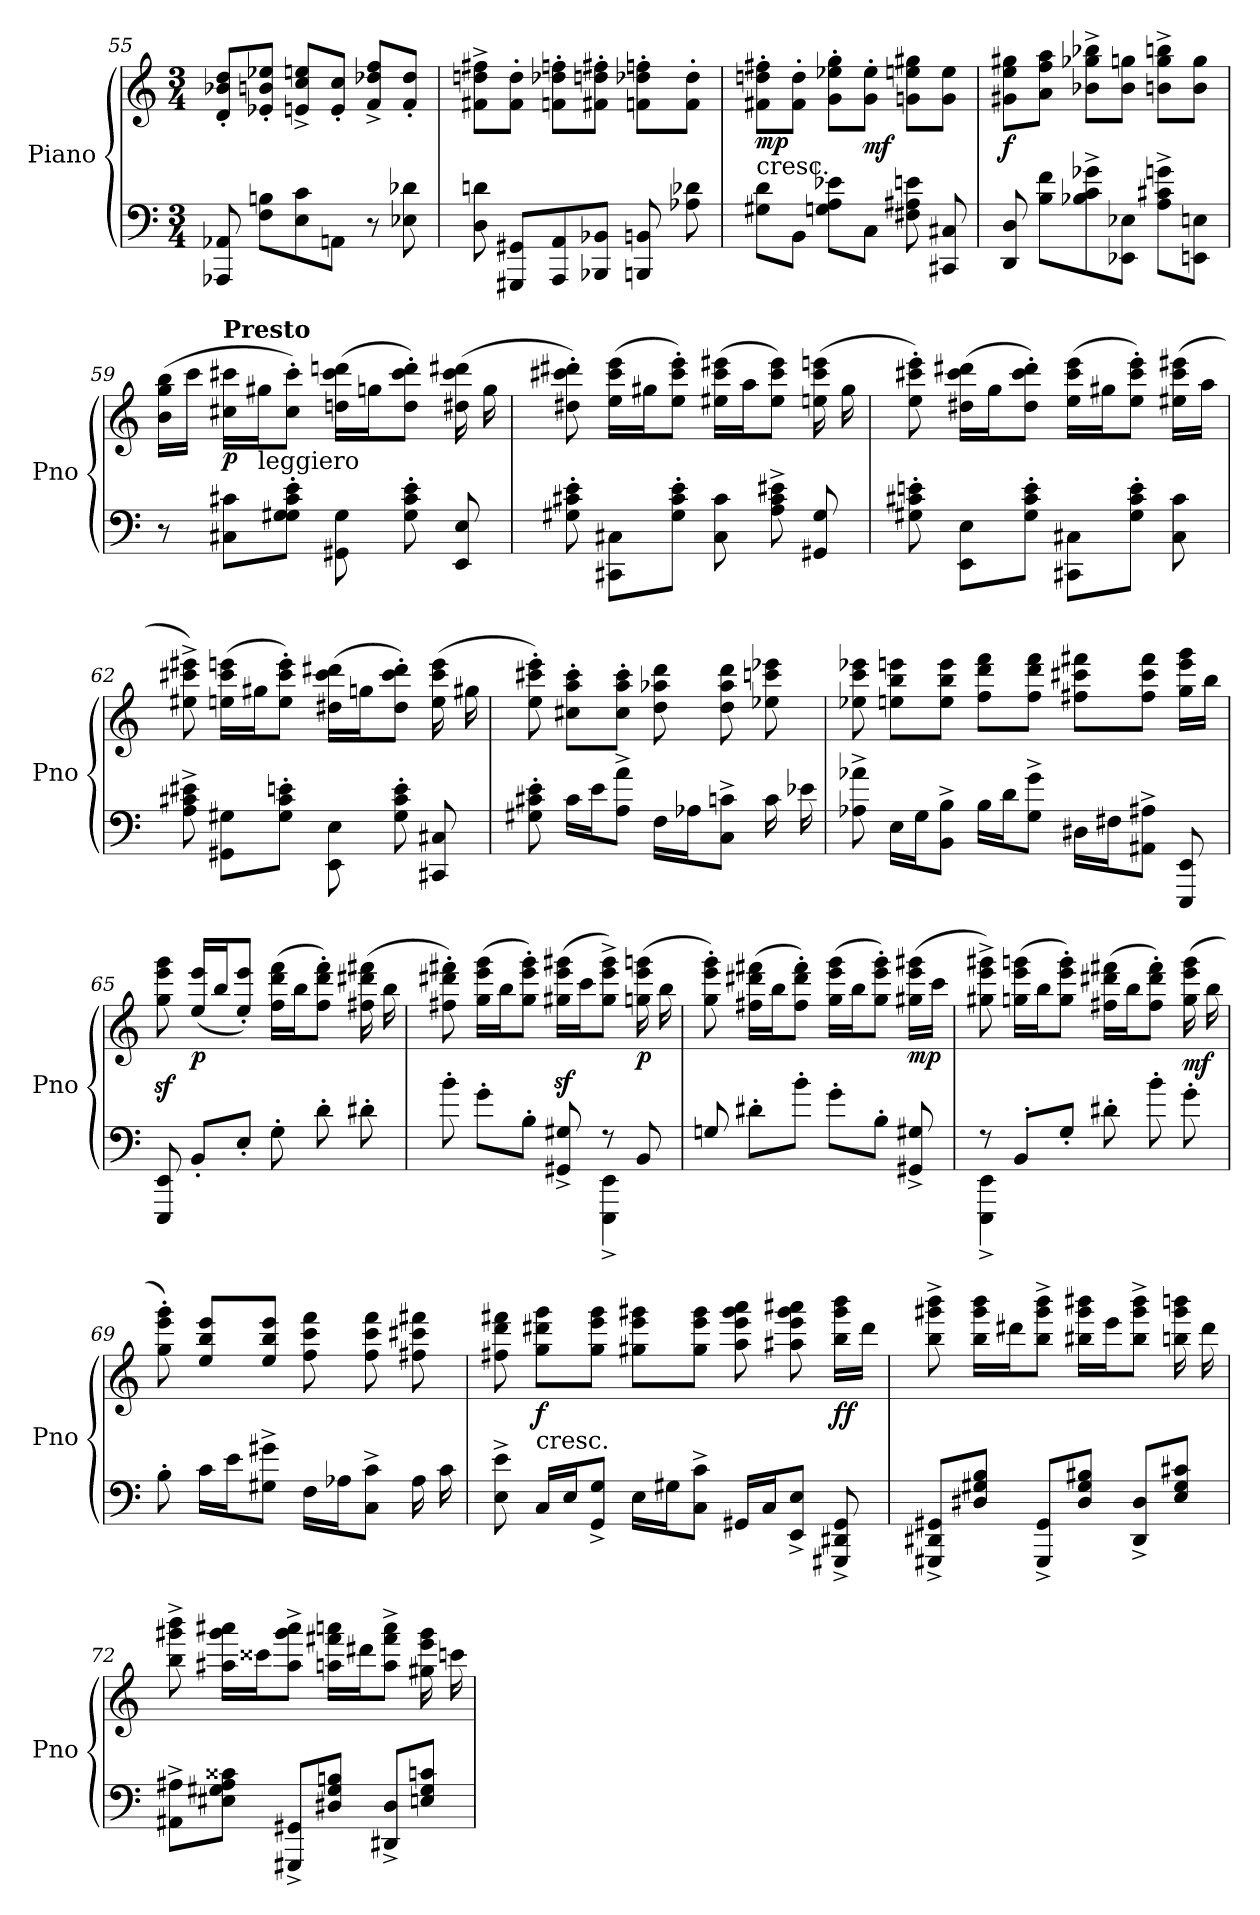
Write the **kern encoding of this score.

**kern	**kern	**dynam
*part1	*part1	*part1
*staff2	*staff1	*staff1/2
*I"Piano	*	*
*I'Pno	*	*
*clefF4	*clefG2	*
*k[]	*k[]	*
*M3/4	*M3/4	*
=55	=55	=55
8AAA-X/ 8AA-X/	8d/' 8b-X/' 8dd/'L	.
8F\ 8Bn\L	8e-X/' 8bn/' 8ee-X/'J	.
8E\ 8c\	8en/^ 8cc/^ 8een/^L	.
8AAn\J	8e/' 8cc/'J	.
8r	8f/^ 8dd-X/^ 8ff/^L	.
8E-X\ 8d-X\	8f/' 8dd-/'J	.
=56	=56	=56
8D\ 8dn\	8f#X\^ 8ddn\^ 8ff#X\^L	.
8GGG#X/ 8GG#X/L	8f#\' 8dd\'J	.
8AAA/ 8AA/	8fn\' 8dd-X\' 8ffn\'L	.
8BBB-X/ 8BB-X/J	8f#X\' 8ddn\' 8ff#X\'J	.
8BBBn/ 8BBn/	8fn\' 8dd-X\' 8ffn\'L	.
8A-X\ 8d-X\	8f\' 8dd-\'J	.
!!LO:LB:g=z
=57	=57	=57
!	!LO:TX:b:t=cresc.	!
!	!	!LO:DY:b
8G#X\ 8d\L	8f#X\' 8ddn\' 8ff#X\'L	mp
8BB\J	8f#\' 8dd\'J	.
8Gn\ 8A\ 8e-X\L	8g\' 8ee-X\' 8gg\'L	.
!	!	!LO:DY:b
8C\J	8g\' 8ee-\'J	mf
8F#X\ 8A#X\ 8en\	8gn\ 8een\ 8gg#X\L	.
8CC#X/ 8C#X/	8g\ 8ee\J	.
=58	=58	=58
!	!	!LO:DY:b
8DD/ 8D/	8g#X\ 8ee\ 8gg#X\L	f
8B\ 8f\L	8a\ 8ff\ 8aa\J	.
8B-X\^ 8c\^ 8g-X\^	8b-X\^ 8gg-X\^ 8bb-X\^L	.
8EE-X\ 8E-X\J	8b-\ 8ggn\J	.
8A\^ 8c#X\^ 8gn\^L	8bn\^ 8gg\^ 8bbn\^L	.
8EEn\ 8En\J	8b\ 8gg\J	.
!!LO:PB:g=z
=59	=59	=59
8r	(>16b\ 16gg\ 16bb\LL	.
.	16ccc\JJ	.
!	!LO:TX:a:B:t=Presto	!
!	!	!LO:DY:b
8C#X\ 8c#X\L	16cc#X\ 16ccc#X\LL	p
!	!LO:TX:b:t=leggiero	!
.	16gg#X\J	.
8G\' 8G#X\' 8c#\' 8e\'J	8cc#\' 8ccc#\'J)	.
8GG#X\ 8G#\	(>16ddn\ 16ccc#\ 16dddn\LL	.
.	16ggn\J	.
8G#\' 8c#\' 8e\'	8dd\' 8ccc#\' 8ddd\'J)	.
8EE/ 8E/	(>16dd#X\ 16ccc#\ 16ddd#X\	.
.	16gg\	.
=60	=60	=60
8G#X\' 8c#X\' 8e\'	8dd#X\' 8ccc#X\' 8ddd#X\')	.
8CC#X\ 8C#X\L	(>16ee\ 16ccc#\ 16eee\LL	.
.	16gg#X\J	.
8G#\' 8c#\' 8e\'J	8ee\' 8ccc#\' 8eee\'J)	.
8C#\ 8c#\	(>16ee#X\ 16ccc#\ 16eee#X\LL	.
.	16aa\J	.
8A\^ 8c#\^ 8e#X\^	8ee#\ 8ccc#\ 8eee#\J)	.
8GG#X/ 8G#/	(>16een\ 16ccc#\ 16eeen\	.
.	16gg#\	.
!!LO:LB:g=z
=61	=61	=61
8G#X\' 8c#X\' 8en\'	8ee\' 8ccc#X\' 8eee\')	.
8EE\ 8E\L	(>16dd#X\ 16ccc#\ 16ddd#X\LL	.
.	16gg\J	.
8G#\' 8c#\' 8e\'J	8dd#\' 8ccc#\' 8ddd#\'J)	.
8CC#X\ 8C#X\L	(>16ee\ 16ccc#\ 16eee\LL	.
.	16gg#X\J	.
8G#\' 8c#\' 8e\'J	8ee\' 8ccc#\' 8eee\'J)	.
8C#\ 8c#\	(>16ee#X\ 16ccc#\ 16eee#X\LL	.
.	16aa\JJ	.
!!LO:LB:g=z
=62	=62	=62
8A\^ 8c#X\^ 8e#X\^	8ee#X\^ 8ccc#X\^ 8eee#X\^)	.
8GG#X\ 8G#X\L	(>16een\ 16ccc#\ 16eeen\LL	.
.	16gg#X\J	.
8G#\' 8c#\' 8en\'J	8ee\' 8ccc#\' 8eee\'J)	.
8EE\ 8E\	(>16dd#X\ 16ccc#\ 16ddd#X\LL	.
.	16ggn\J	.
8G#\' 8c#\' 8e\'	8dd#\' 8ccc#\' 8ddd#\'J)	.
8CC#X/ 8C#X/	(>16ee\ 16ccc#\ 16eee\	.
.	16gg#X\	.
=63	=63	=63
8G#X\' 8c#X\' 8e\'	8ee\' 8ccc#X\' 8eee\')	.
16c#\LL	8cc#X\' 8aa\' 8ccc#\'L	.
16e\J	.	.
8A\^ 8a\^J	8cc#\' 8aa\' 8ccc#\'J	.
16F\LL	8dd\ 8aa-X\ 8ddd\	.
16A-X\J	.	.
8C\^ 8cn\^J	8dd\ 8aa-\ 8ddd\	.
16c\	8ee-X\ 8cccn\ 8eee-X\	.
16e-X\	.	.
!!LO:LB:g=z
=64	=64	=64
8A-X\^ 8a-X\^	8ee-X\ 8ccc\ 8eee-X\	.
16E\LL	8een\ 8bb\ 8eeen\L	.
16G\J	.	.
8BB\^ 8B\^J	8ee\ 8bb\ 8eee\J	.
16B\LL	8ff\ 8ddd\ 8fff\L	.
16d\J	.	.
8G\^ 8g\^J	8ff\ 8ddd\ 8fff\J	.
16D#X\LL	8ff#X\ 8ccc#X\ 8fff#X\L	.
16F#X\J	.	.
8AA#X\^ 8A#X\^J	8ff#\ 8ccc#\ 8fff#\J	.
8EEE/ 8EE/	16gg\ 16eee\ 16ggg\LL	.
.	16bb\JJ	.
!!LO:LB:g=z
=65	=65	=65
8EEE/ 8EE/	8gg\z< 8eee\z< 8ggg\z<	.
!	!	!LO:DY:b
8BB'/L	(<16ee/ 16eee/LL	p
.	16bb/J	.
8E'/J	8ee/' 8eee/'J)	.
8G'\	(>16ff\ 16ddd\ 16fff\LL	.
.	16bb\J	.
8d'\	8ff\' 8ddd\' 8fff\'J)	.
8d#X'\	(>16ff#X\ 16ddd#X\ 16fff#X\	.
.	16bb\	.
=66	=66	=66
*^	*	*
8b'\	2ryy	8ff#X\' 8ddd#X\' 8fff#X\')	.
8g'\L	.	(>16gg\ 16eee\ 16ggg\LL	.
.	.	16bb\J	.
8B'\J	.	8gg\' 8eee\' 8ggg\'J)	.
8GG#X/^ 8G#X/^	.	(>16gg#X\z< 16eee\z< 16ggg#X\z<LL	.
.	.	16ccc\J	.
8r	4EEE\^ 4EE\^	8gg#\^ 8eee\^ 8ggg#\^J)	.
!	!	!	!LO:DY:b
8BB/	.	(>16ggn\ 16eee\ 16gggn\	p
.	.	16bb\	.
*v	*v	*	*
=67	=67	=67
8Gn/	8gg\' 8eee\' 8ggg\')	.
8d#X'\L	(>16ff#X\ 16ddd#X\ 16fff#X\LL	.
.	16bb\J	.
8b'\J	8ff#\' 8ddd#\' 8fff#\'J)	.
8g'\L	(>16gg\ 16eee\ 16ggg\LL	.
.	16bb\J	.
8B'\J	8gg\' 8eee\' 8ggg\'J)	.
!	!	!LO:DY:b
8GG#X/^ 8G#X/^	(>16gg#X\ 16eee\ 16ggg#X\LL	mp
.	16ccc\JJ	.
!!LO:PB:g=z
=68	=68	=68
*^	*	*
8r	4EEE\^ 4EE\^	8gg#X\^ 8eee\^ 8ggg#X\^)	.
8BB'/L	.	(>16ggn\ 16eee\ 16gggn\LL	.
.	.	16bb\J	.
8G'/J	2ryy	8gg\' 8eee\' 8ggg\'J)	.
8d#X'\	.	(>16ff#X\ 16ddd#X\ 16fff#X\LL	.
.	.	16bb\J	.
8b'\	.	8ff#\' 8ddd#\' 8fff#\'J)	.
!	!	!	!LO:DY:b
8g'\	.	(>16gg\ 16eee\ 16ggg\	mf
.	.	16bb\	.
*v	*v	*	*
=69	=69	=69
8B'\	8gg\' 8eee\' 8ggg\')	.
16c\LL	8ee/ 8bb/ 8eee/L	.
16e\J	.	.
8G#X\^ 8g#X\^J	8ee/ 8bb/ 8eee/J	.
16F\LL	8ff\ 8ccc\ 8fff\	.
16A-X\J	.	.
8C\^ 8c\^J	8ff\ 8ccc\ 8fff\	.
16A-\	8ff#X\ 8ccc#X\ 8fff#X\	.
16c\	.	.
!!LO:LB:g=z
=70	=70	=70
8E\^ 8e\^	8ff#X\ 8ddd\ 8fff#X\	.
!	!LO:TX:b:t=cresc.	!
!	!	!LO:DY:b
16C/LL	8gg\ 8ddd#X\ 8ggg\L	f
16E/J	.	.
8GG/^ 8G/^J	8gg\ 8eee\ 8ggg\J	.
16E\LL	8gg#X\ 8eee\ 8ggg#X\L	.
16G#X\J	.	.
8C\^ 8c\^J	8gg#\ 8eee\ 8ggg#\J	.
16GG#X/LL	8aa\ 8eee\ 8ggg#\ 8aaa\	.
16C/J	.	.
8EE/^ 8E/^J	8aa#X\ 8eee\ 8ggg#\ 8aaa#X\	.
!	!	!LO:DY:b
8GGG#X/^ 8DD#X/^ 8GG#/^	16bb\ 16ggg#\ 16bbb\LL	ff
.	16ddd#\JJ	.
!!LO:LB:g=z
=71	=71	=71
8GGG#X/^ 8DD#X/^ 8GG#X/^L	8bb\^ 8ggg#X\^ 8bbb\^	.
8D#X/ 8G#X/ 8B/J	16bb\ 16ggg#\ 16bbb\LL	.
.	16ddd#X\J	.
8GGG#/^ 8GG#/^L	8bb\^ 8ggg#\^ 8bbb\^J	.
8D#/ 8G#/ 8B#X/J	16bb#X\ 16ggg#\ 16bbb#X\LL	.
.	16eee\J	.
8DD#/^ 8D#/^L	8bb#\^ 8ggg#\^ 8bbb#\^J	.
8E/ 8G#/ 8c#X/J	16bbn\ 16ggg#\ 16bbbn\	.
.	16ddd#\	.
=72	=72	=72
8AA#X\^ 8A#X\^L	8bb\^ 8ggg#X\^ 8bbb\^	.
8E#X\ 8G#X\ 8A#\ 8c##X\J	16aa#X\ 16ggg#\ 16aaa#X\LL	.
.	16ccc##X\J	.
8GGG#X/^ 8GG#X/^L	8aa#\^ 8ggg#\^ 8aaa#\^J	.
8D#X/ 8G#/ 8Bn/J	16aan\ 16fff#X\ 16aaan\LL	.
.	16ddd#X\J	.
8DD#X/^ 8D#/^L	8aa\^ 8fff#\^ 8aaa\^J	.
8En/ 8G#/ 8cn/J	16gg#X\ 16eee\ 16ggg#\	.
.	16cccn\	.
=	=	=
*-	*-	*-
